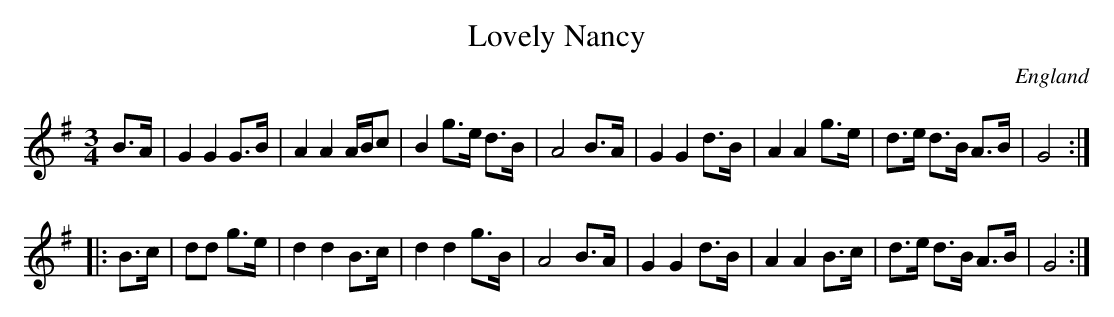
X:1
T:Lovely Nancy
O:England
M:3/4
K:G
B>A |\
G2 G2 G>B | A2 A2 A/2B/2c | \
B2 g>e d>B | A4 B>A |\
G2 G2 d>B | A2 A2 g>e | d>e d>B A>B | G4 :|*
|:B>c |\
dd g>e | d2 d2 B>c | d2 d2 g>B | A4 B>A |\
G2 G2 d>B | A2 A2 B>c | d>e d>B A>B | G4 :|**
